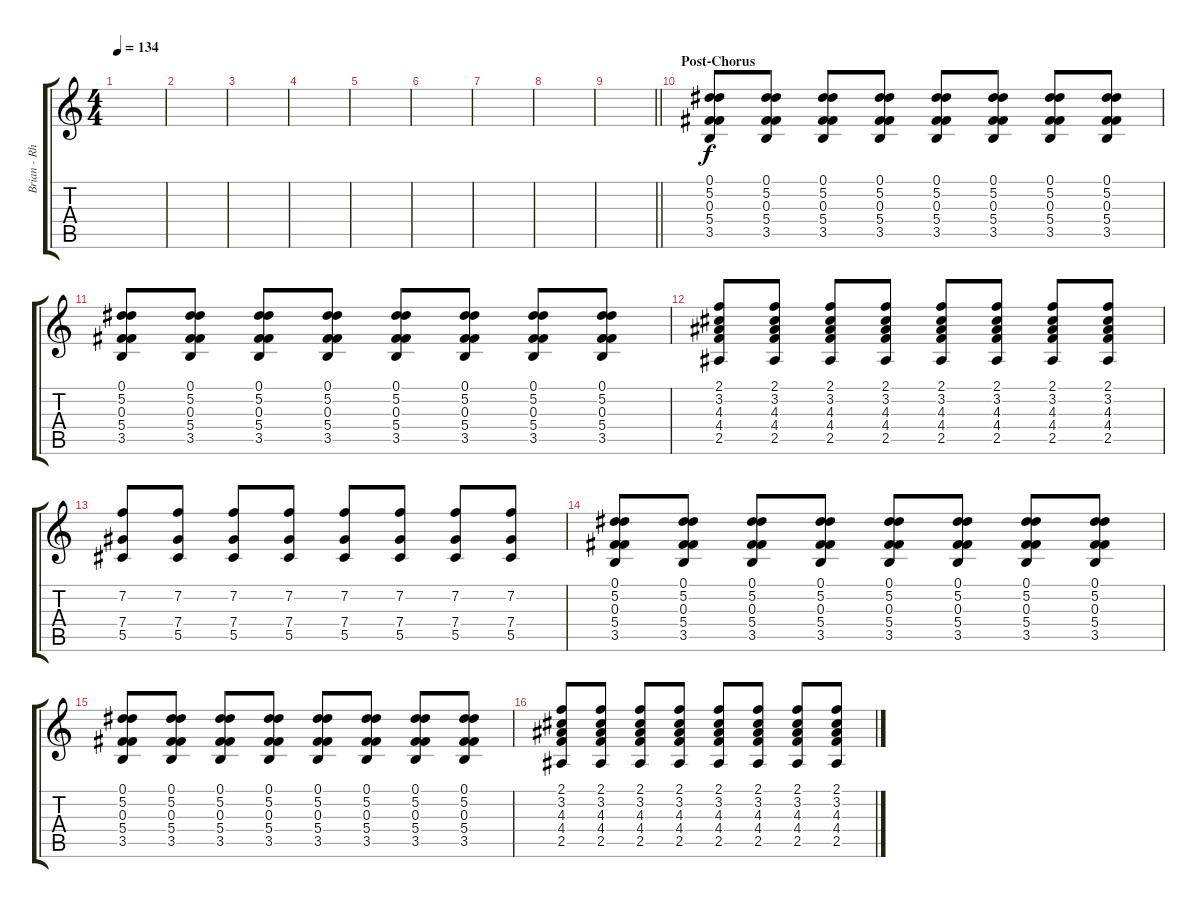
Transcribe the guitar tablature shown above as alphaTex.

\track ("Brian - Rhythm Guitar Overdub" "Brian - Rh") {instrument electricguitarjazz}
\staff {score tabs}
\tuning (Eb4 Bb3 Gb3 Db3 Ab2 Eb2) {hide}
\ts (4 4)
\tempo 134
\clef g2
\ks c
|
|
|
|
|
|
|
|
\barLineRight lightlight
|
\section ("" "Post-Chorus")
(0.1 5.2 0.3 5.4 3.5).8 (0.1 5.2 0.3 5.4 3.5).8 (0.1 5.2 0.3 5.4 3.5).8 (0.1 5.2 0.3 5.4 3.5).8 (0.1 5.2 0.3 5.4 3.5).8 (0.1 5.2 0.3 5.4 3.5).8 (0.1 5.2 0.3 5.4 3.5).8 (0.1 5.2 0.3 5.4 3.5).8 |
(0.1 5.2 0.3 5.4 3.5).8 (0.1 5.2 0.3 5.4 3.5).8 (0.1 5.2 0.3 5.4 3.5).8 (0.1 5.2 0.3 5.4 3.5).8 (0.1 5.2 0.3 5.4 3.5).8 (0.1 5.2 0.3 5.4 3.5).8 (0.1 5.2 0.3 5.4 3.5).8 (0.1 5.2 0.3 5.4 3.5).8 |
(2.1 3.2 4.3 4.4 2.5).8 (2.1 3.2 4.3 4.4 2.5).8 (2.1 3.2 4.3 4.4 2.5).8 (2.1 3.2 4.3 4.4 2.5).8 (2.1 3.2 4.3 4.4 2.5).8 (2.1 3.2 4.3 4.4 2.5).8 (2.1 3.2 4.3 4.4 2.5).8 (2.1 3.2 4.3 4.4 2.5).8 |
(7.2 7.4 5.5).8 (7.2 7.4 5.5).8 (7.2 7.4 5.5).8 (7.2 7.4 5.5).8 (7.2 7.4 5.5).8 (7.2 7.4 5.5).8 (7.2 7.4 5.5).8 (7.2 7.4 5.5).8 |
(0.1 5.2 0.3 5.4 3.5).8 (0.1 5.2 0.3 5.4 3.5).8 (0.1 5.2 0.3 5.4 3.5).8 (0.1 5.2 0.3 5.4 3.5).8 (0.1 5.2 0.3 5.4 3.5).8 (0.1 5.2 0.3 5.4 3.5).8 (0.1 5.2 0.3 5.4 3.5).8 (0.1 5.2 0.3 5.4 3.5).8 |
(0.1 5.2 0.3 5.4 3.5).8 (0.1 5.2 0.3 5.4 3.5).8 (0.1 5.2 0.3 5.4 3.5).8 (0.1 5.2 0.3 5.4 3.5).8 (0.1 5.2 0.3 5.4 3.5).8 (0.1 5.2 0.3 5.4 3.5).8 (0.1 5.2 0.3 5.4 3.5).8 (0.1 5.2 0.3 5.4 3.5).8 |
(2.1 3.2 4.3 4.4 2.5).8 (2.1 3.2 4.3 4.4 2.5).8 (2.1 3.2 4.3 4.4 2.5).8 (2.1 3.2 4.3 4.4 2.5).8 (2.1 3.2 4.3 4.4 2.5).8 (2.1 3.2 4.3 4.4 2.5).8 (2.1 3.2 4.3 4.4 2.5).8 (2.1 3.2 4.3 4.4 2.5).8
